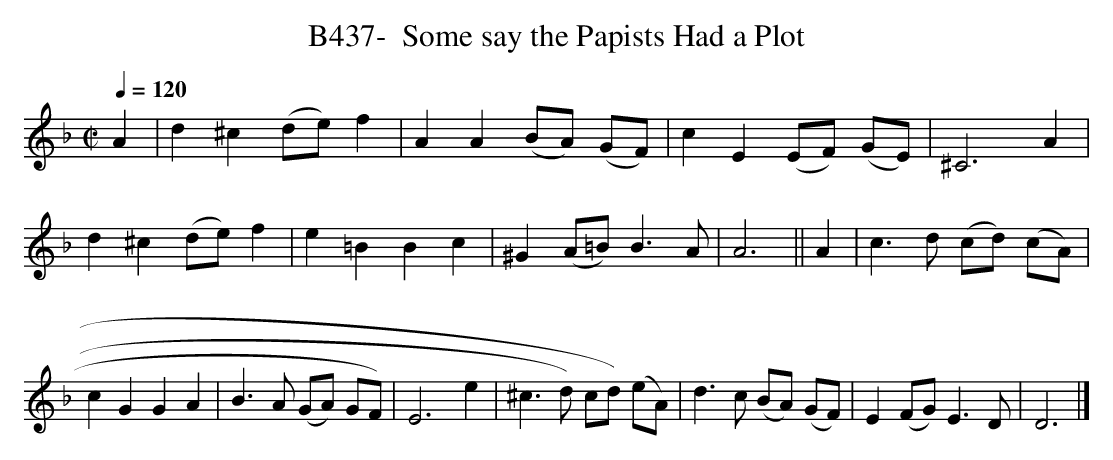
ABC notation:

X:1
T:B437-  Some say the Papists Had a Plot
Q:1/4=120
L:1/4
M:C|
K:Dm
A|d^c(d/e/)f|AA(B/A/) (G/F/)|cE(E/F/) (G/E/)|^C3A|\
d^c(d/e/)f|e=BBc|^G(A/=B/)B3/2A/|A3||A|\
c3/2d/ (c/d/) (c/A/)|cGGA|B3/2A/ (G/A/) G/F/)|E3e|\
^c3/2d/ )c/d/) (e/A/)|d3/2c/ (B/A/) (G/F/)|E(F/G/)E3/2D/|D3|]
